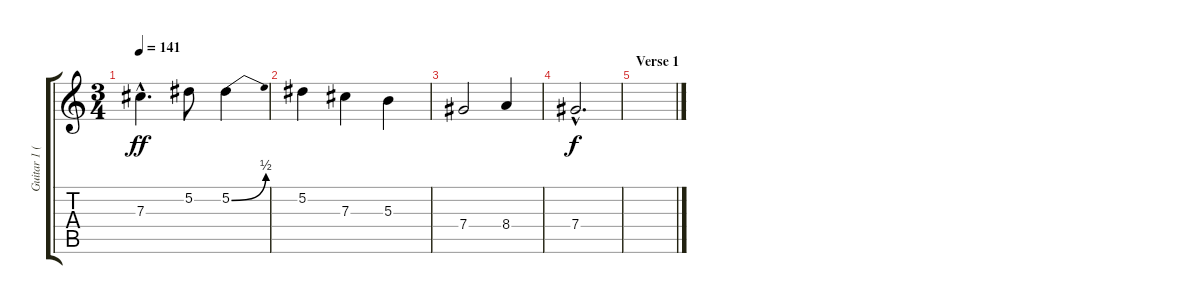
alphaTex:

\track ("Guitar 1 (Dist.)" "Guitar 1 (") {instrument distortionguitar}
\staff {score tabs}
\tuning (Eb4 Bb3 Gb3 Db3 Ab2 Eb2) {hide}
\ts (3 4)
\tempo 141
\clef g2
\ks c
7.3{hac}.4{d dy ff} 5.2.8 5.2{be (bend 0 0 60 2)}.4 |
5.2.4 7.3.4 5.3.4 |
7.4.2 8.4.4 |
7.4{hac}.2{d dy f} |
\section ("" "Verse 1")
